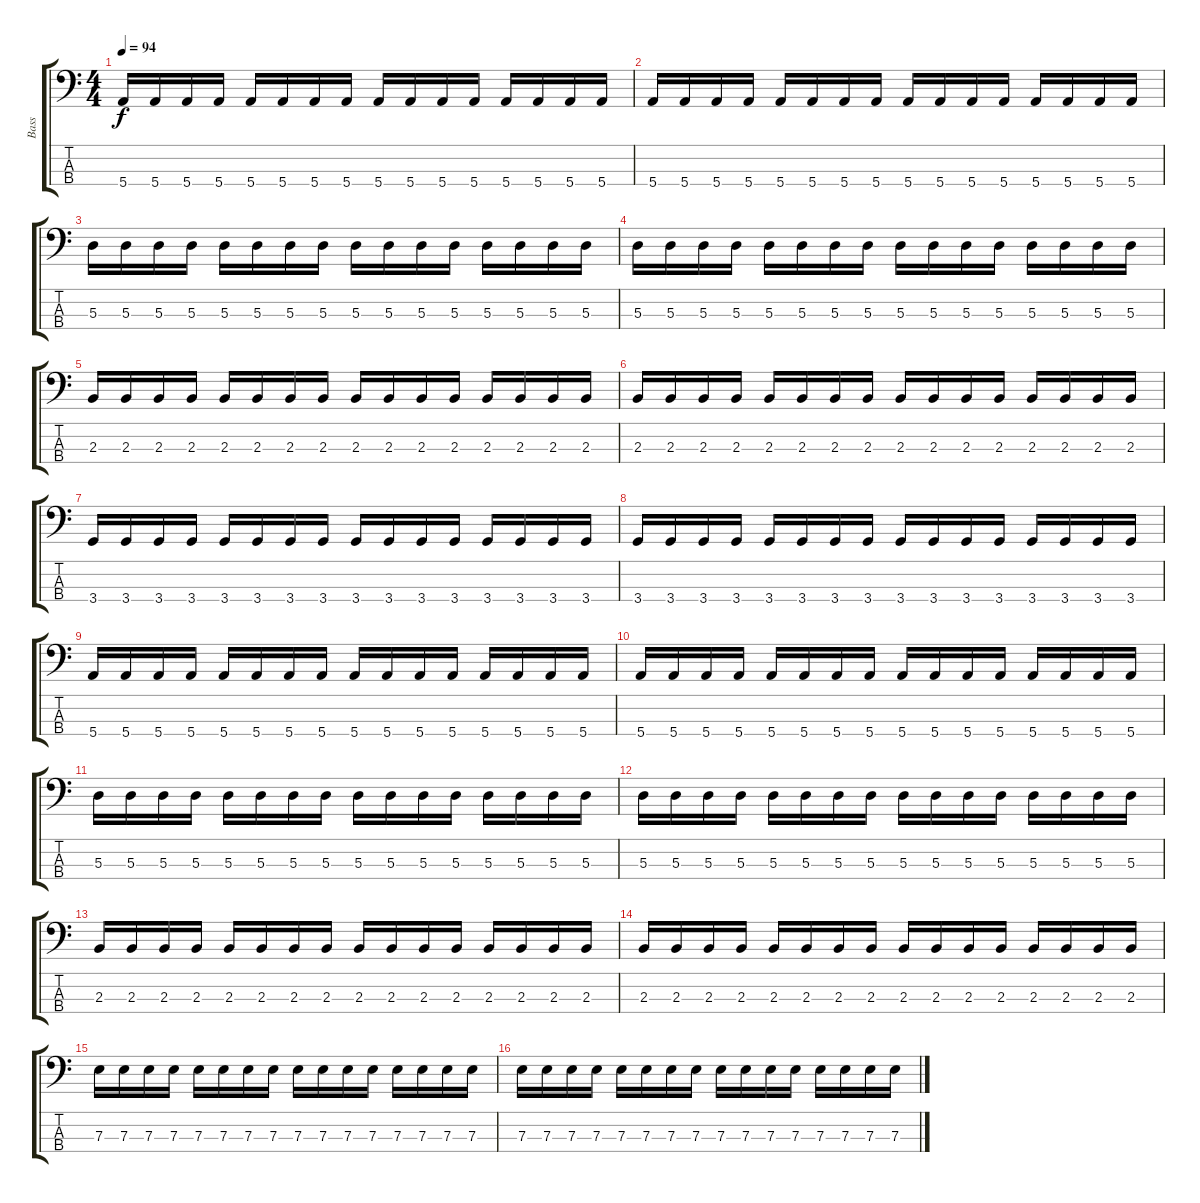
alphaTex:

\track ("Bass" "Bass") {instrument electricbasspick}
\staff {score tabs}
\tuning (G2 D2 A1 E1) {hide}
\ts (4 4)
\tempo 94
\clef f4
\ks c
5.4.16{dy f} 5.4.16 5.4.16 5.4.16 5.4.16 5.4.16 5.4.16 5.4.16 5.4.16 5.4.16 5.4.16 5.4.16 5.4.16 5.4.16 5.4.16 5.4.16 |
5.4.16 5.4.16 5.4.16 5.4.16 5.4.16 5.4.16 5.4.16 5.4.16 5.4.16 5.4.16 5.4.16 5.4.16 5.4.16 5.4.16 5.4.16 5.4.16 |
5.3.16{volume 10} 5.3.16 5.3.16 5.3.16 5.3.16 5.3.16 5.3.16 5.3.16 5.3.16 5.3.16 5.3.16 5.3.16 5.3.16 5.3.16 5.3.16 5.3.16 |
5.3.16 5.3.16 5.3.16 5.3.16 5.3.16 5.3.16 5.3.16 5.3.16 5.3.16 5.3.16 5.3.16 5.3.16 5.3.16 5.3.16 5.3.16 5.3.16 |
2.3.16 2.3.16 2.3.16 2.3.16 2.3.16 2.3.16 2.3.16 2.3.16 2.3.16 2.3.16 2.3.16 2.3.16 2.3.16 2.3.16 2.3.16 2.3.16 |
2.3.16 2.3.16 2.3.16 2.3.16 2.3.16 2.3.16 2.3.16 2.3.16 2.3.16 2.3.16 2.3.16 2.3.16 2.3.16 2.3.16 2.3.16 2.3.16 |
3.4.16 3.4.16 3.4.16 3.4.16 3.4.16 3.4.16 3.4.16 3.4.16 3.4.16 3.4.16 3.4.16 3.4.16 3.4.16 3.4.16 3.4.16 3.4.16 |
3.4.16 3.4.16 3.4.16 3.4.16 3.4.16 3.4.16 3.4.16 3.4.16 3.4.16 3.4.16 3.4.16 3.4.16 3.4.16 3.4.16 3.4.16 3.4.16 |
5.4.16 5.4.16 5.4.16 5.4.16 5.4.16 5.4.16 5.4.16 5.4.16 5.4.16 5.4.16 5.4.16 5.4.16 5.4.16 5.4.16 5.4.16 5.4.16 |
5.4.16 5.4.16 5.4.16 5.4.16 5.4.16 5.4.16 5.4.16 5.4.16 5.4.16 5.4.16 5.4.16 5.4.16 5.4.16 5.4.16 5.4.16 5.4.16 |
5.3.16{volume 13} 5.3.16 5.3.16 5.3.16 5.3.16 5.3.16 5.3.16 5.3.16 5.3.16 5.3.16 5.3.16 5.3.16 5.3.16 5.3.16 5.3.16 5.3.16 |
5.3.16 5.3.16 5.3.16 5.3.16 5.3.16 5.3.16 5.3.16 5.3.16 5.3.16 5.3.16 5.3.16 5.3.16 5.3.16 5.3.16 5.3.16 5.3.16 |
2.3.16 2.3.16 2.3.16 2.3.16 2.3.16 2.3.16 2.3.16 2.3.16 2.3.16 2.3.16 2.3.16 2.3.16 2.3.16 2.3.16 2.3.16 2.3.16 |
2.3.16 2.3.16 2.3.16 2.3.16 2.3.16 2.3.16 2.3.16 2.3.16 2.3.16 2.3.16 2.3.16 2.3.16 2.3.16 2.3.16 2.3.16 2.3.16 |
7.3.16 7.3.16 7.3.16 7.3.16 7.3.16 7.3.16 7.3.16 7.3.16 7.3.16 7.3.16 7.3.16 7.3.16 7.3.16 7.3.16 7.3.16 7.3.16 |
7.3.16 7.3.16 7.3.16 7.3.16 7.3.16 7.3.16 7.3.16 7.3.16 7.3.16 7.3.16 7.3.16 7.3.16 7.3.16 7.3.16 7.3.16 7.3.16
